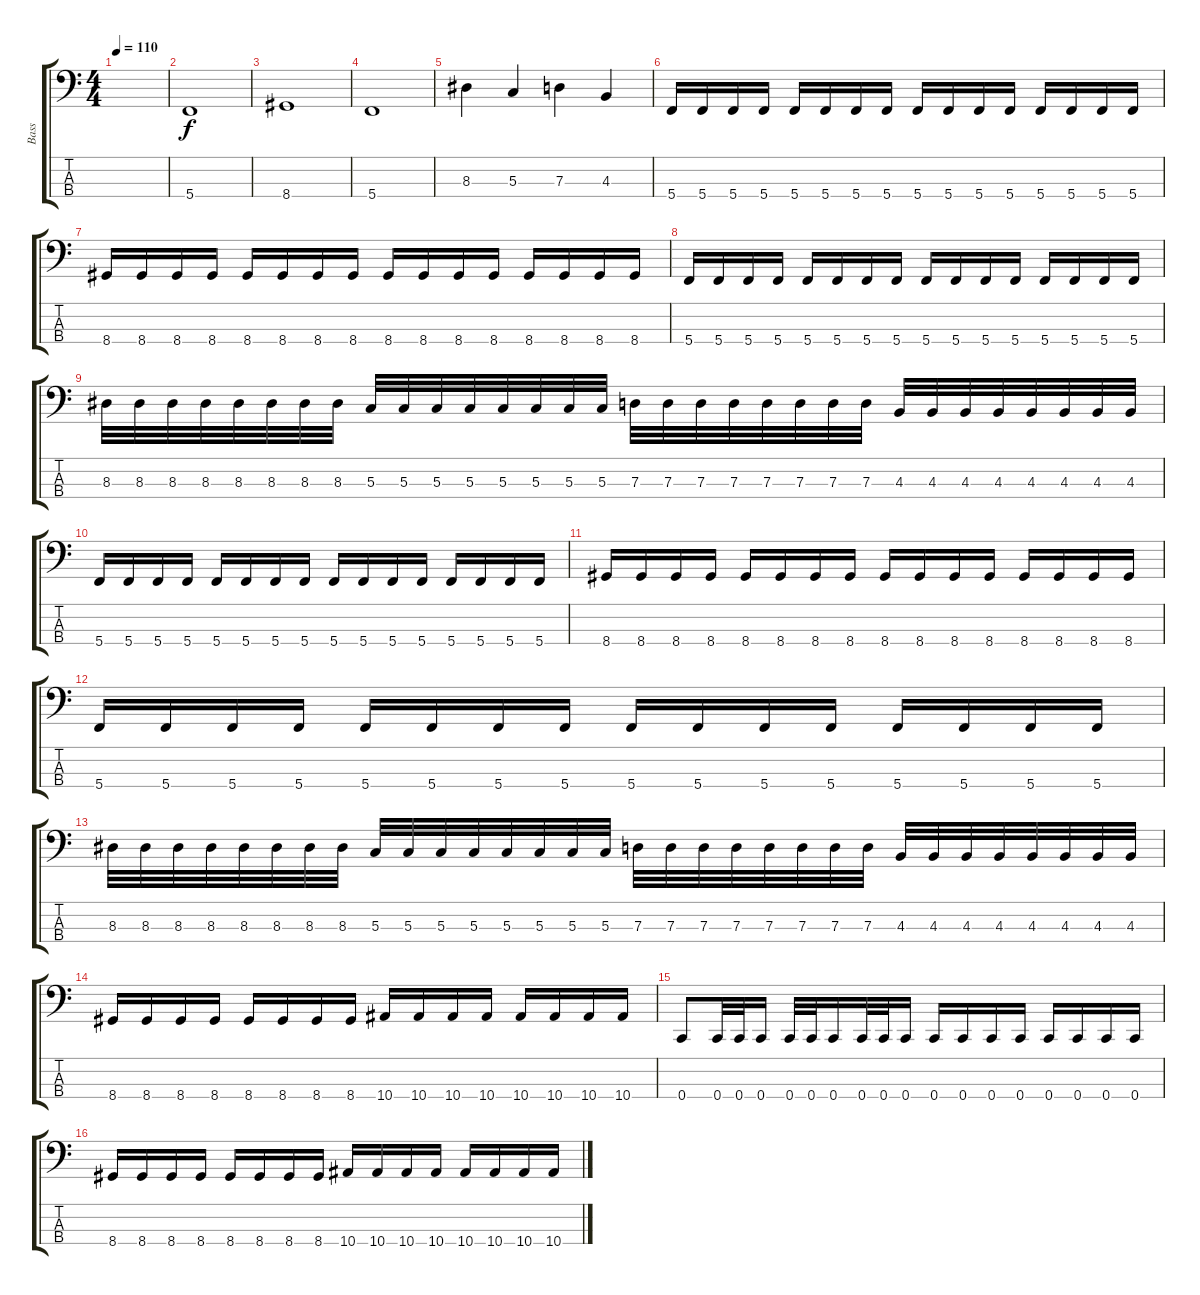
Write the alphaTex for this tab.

\track ("Bass" "Bass") {instrument electricbasspick}
\staff {score tabs}
\tuning (F2 C2 G1 C1) {hide}
\ts (4 4)
\tempo 110
\clef f4
\ks c
|
5.4.1 |
8.4.1 |
5.4.1 |
8.3.4 5.3.4 7.3.4 4.3.4 |
5.4.16 5.4.16 5.4.16 5.4.16 5.4.16 5.4.16 5.4.16 5.4.16 5.4.16 5.4.16 5.4.16 5.4.16 5.4.16 5.4.16 5.4.16 5.4.16 |
8.4.16 8.4.16 8.4.16 8.4.16 8.4.16 8.4.16 8.4.16 8.4.16 8.4.16 8.4.16 8.4.16 8.4.16 8.4.16 8.4.16 8.4.16 8.4.16 |
5.4.16 5.4.16 5.4.16 5.4.16 5.4.16 5.4.16 5.4.16 5.4.16 5.4.16 5.4.16 5.4.16 5.4.16 5.4.16 5.4.16 5.4.16 5.4.16 |
8.3.32 8.3.32 8.3.32 8.3.32 8.3.32 8.3.32 8.3.32 8.3.32 5.3.32 5.3.32 5.3.32 5.3.32 5.3.32 5.3.32 5.3.32 5.3.32 7.3.32 7.3.32 7.3.32 7.3.32 7.3.32 7.3.32 7.3.32 7.3.32 4.3.32 4.3.32 4.3.32 4.3.32 4.3.32 4.3.32 4.3.32 4.3.32 |
5.4.16 5.4.16 5.4.16 5.4.16 5.4.16 5.4.16 5.4.16 5.4.16 5.4.16 5.4.16 5.4.16 5.4.16 5.4.16 5.4.16 5.4.16 5.4.16 |
8.4.16 8.4.16 8.4.16 8.4.16 8.4.16 8.4.16 8.4.16 8.4.16 8.4.16 8.4.16 8.4.16 8.4.16 8.4.16 8.4.16 8.4.16 8.4.16 |
5.4.16 5.4.16 5.4.16 5.4.16 5.4.16 5.4.16 5.4.16 5.4.16 5.4.16 5.4.16 5.4.16 5.4.16 5.4.16 5.4.16 5.4.16 5.4.16 |
8.3.32 8.3.32 8.3.32 8.3.32 8.3.32 8.3.32 8.3.32 8.3.32 5.3.32 5.3.32 5.3.32 5.3.32 5.3.32 5.3.32 5.3.32 5.3.32 7.3.32 7.3.32 7.3.32 7.3.32 7.3.32 7.3.32 7.3.32 7.3.32 4.3.32 4.3.32 4.3.32 4.3.32 4.3.32 4.3.32 4.3.32 4.3.32 |
8.4.16 8.4.16 8.4.16 8.4.16 8.4.16 8.4.16 8.4.16 8.4.16 10.4.16 10.4.16 10.4.16 10.4.16 10.4.16 10.4.16 10.4.16 10.4.16 |
0.4.8 0.4.32 0.4.32 0.4.16 0.4.32 0.4.32 0.4.16 0.4.32 0.4.32 0.4.16 0.4.16 0.4.16 0.4.16 0.4.16 0.4.16 0.4.16 0.4.16 0.4.16 |
8.4.16 8.4.16 8.4.16 8.4.16 8.4.16 8.4.16 8.4.16 8.4.16 10.4.16 10.4.16 10.4.16 10.4.16 10.4.16 10.4.16 10.4.16 10.4.16
